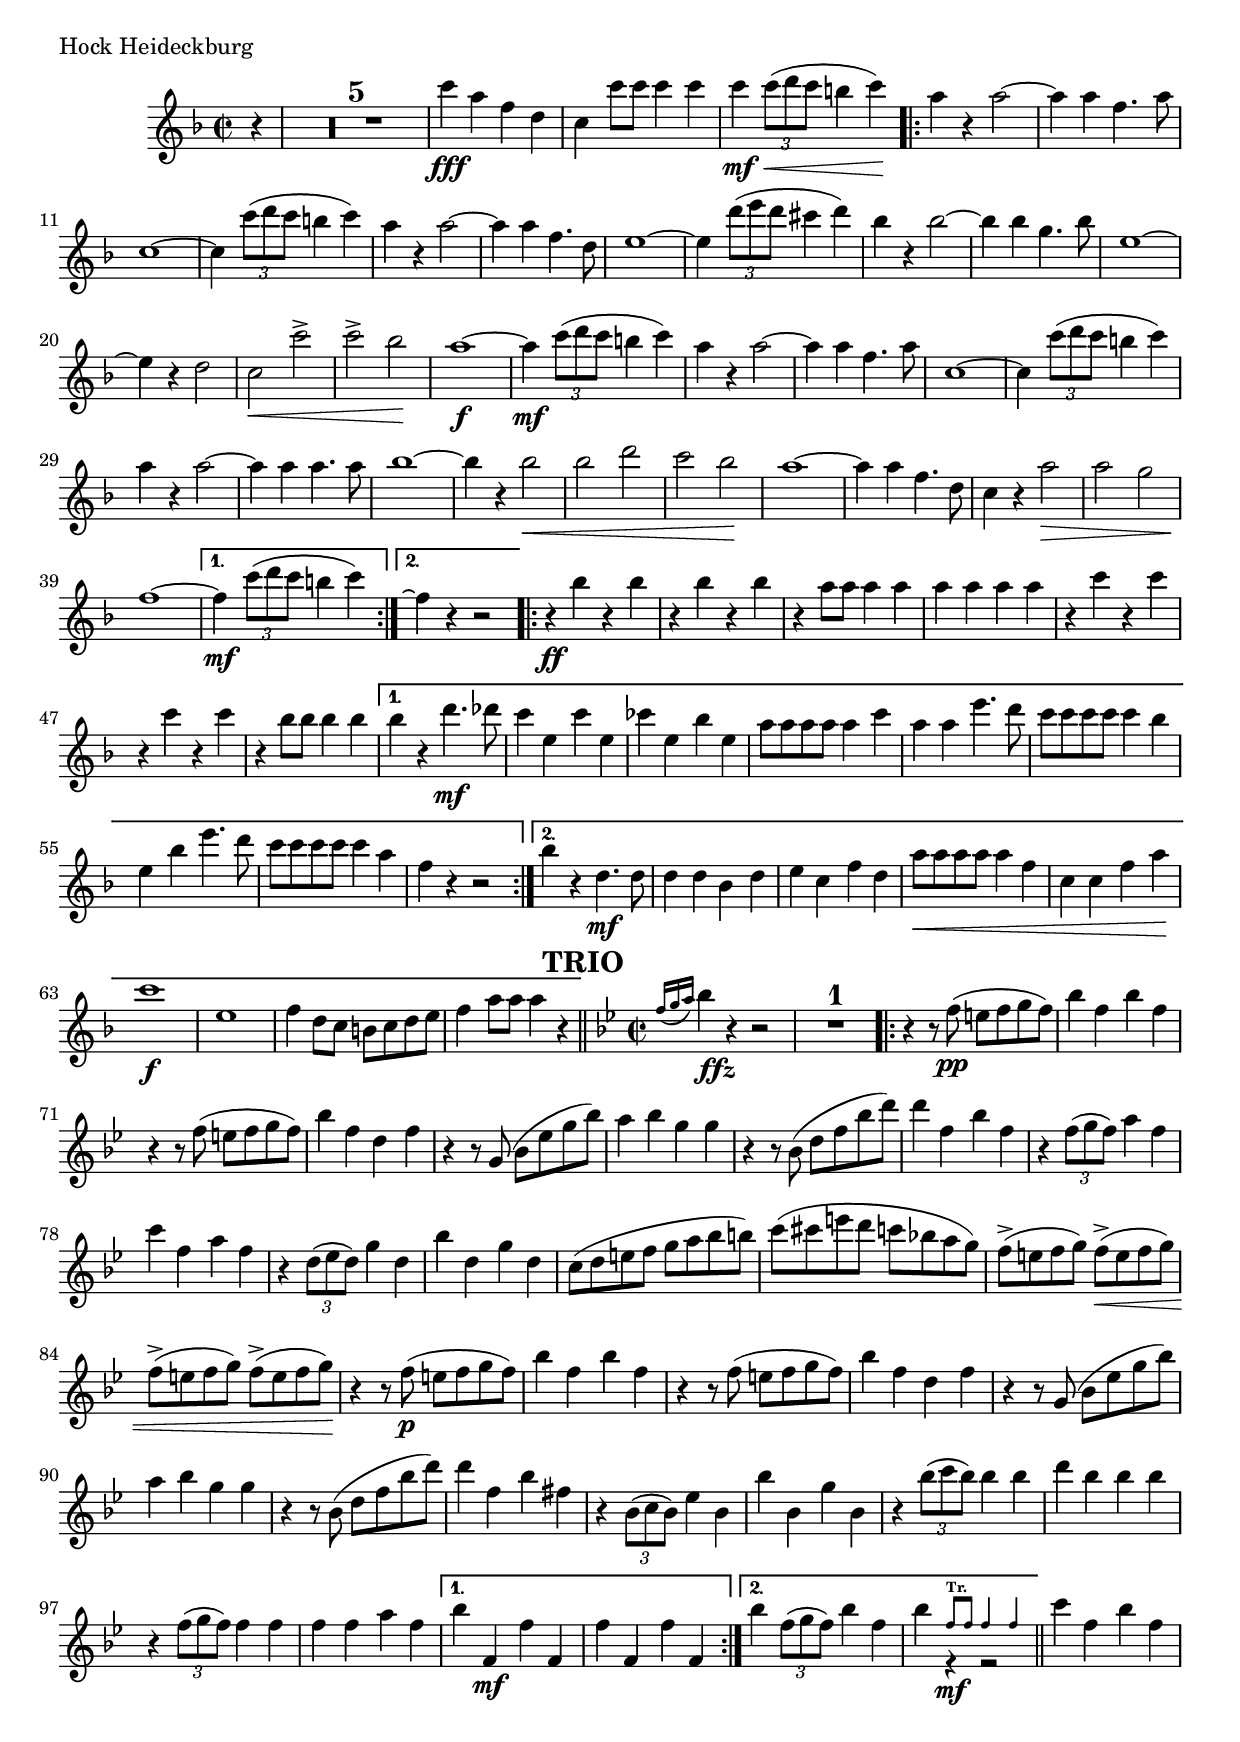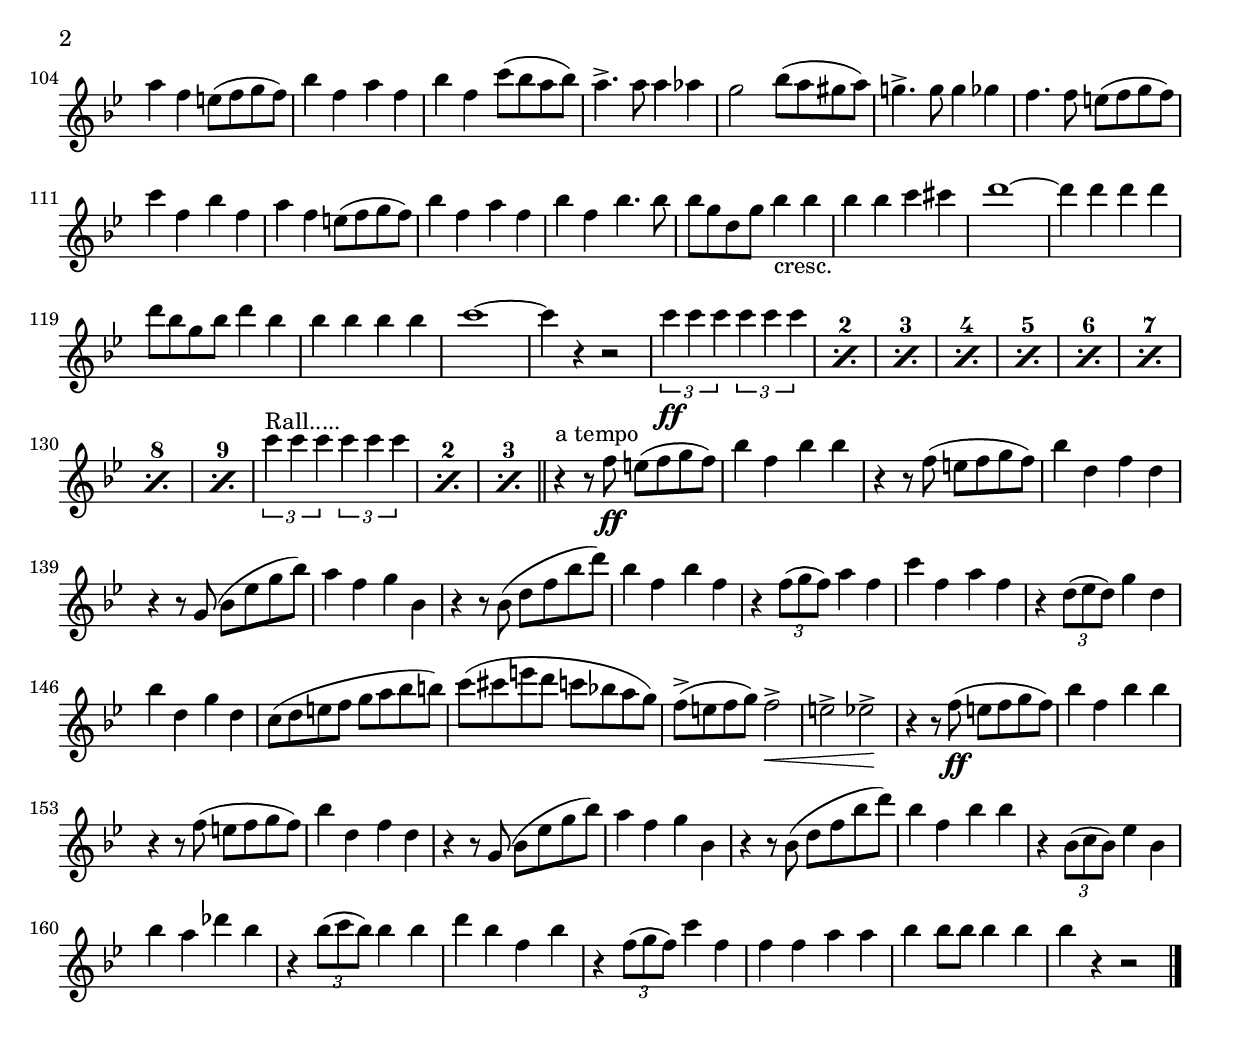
\version "2.22.1"

% When ready to include in collection:	1. Comment out top section with \Include file(s)
%					2. \midi section if present.
%Comment out from here
%{
\include "../../../Includes/Polis_format.ily"

%...to here
%}
  \score {

    % Svenska Polisens Marscher: 1. Hock Heideckburg    
    \relative c'' { 
    	    \key f \major \time 2/2 
    	    \compressEmptyMeasures
    	    \set Score.markFormatter = #format-mark-box-letters
    \partial 4 r4
    R1*5  |  
    c'4\fff a f d      | % 6
    c c'8 c c4 c      | % 7
    c \mf\< \times 2/3{c8( d c  } b4 c\!)      | % 8
    
    \repeat volta 2 {
    	    a r a2~      | % 9
    	    a4 a f4. a8
    	    c,1~      | % 11
    	    c4 \times 2/3{c'8( d c  } b4 c)      | % 12
    	    a r a2~      | % 13
    	    a4 a f4. d8      | % 14
    	    e1~      | % 15
    	    e4 \times 2/3{d'8( e d  } cis4 d)      | % 16
    	    bes r bes2~      | % 17
    	    bes4 bes g4. bes8      | % 18
    	    e,1~      | % 19
    	    e4 r d2      | % 20
    	    c\< c'->      | % 21
    	    c-> bes \!      | % 22
    	    a1~ \f      | % 23
    	    a4 \mf \times 2/3{c8( d c  } b4 c)      | % 24
    	    a r a2~      | % 25
    	    a4 a f4. a8      | % 26
    	    c,1~      | % 27
    	    c4 \times 2/3{c'8( d c  } b4 c)      | % 28
    	    a r a2~      | % 29
    	    a4 a a4. a8      | % 30
    	    bes1~      | % 31
    	    bes4 r bes2 \<      | % 32
    	    bes d      | % 33
    	    c bes \!      | % 34
    	    a1~      | % 35
    	    a4 a f4. d8      | % 36
    	    c4 r a'2 \>      | % 37
    	    a g      | % 38
    	    f1~ \!      | % 39
    } % end repeat
    \alternative {
    	    {f4 \mf \times 2/3{c'8( d c  } b4 c) |} %40
    	    {f,\repeatTie  r r2 |}	 %41
    } % end alternatives
    
    \repeat volta 2 { %startrep 
    	    r4 \ff bes r bes | % 42
    	    r4 bes r bes	| % 43
    	    r4 a8 a a4 a      | % 44
    	    a a a a      | % 45
    	    r c r c      | % 46
    	    r c r c      | % 47
    	    r bes8 bes bes4 bes      | % 48
    } % end repeat
    \alternative {
    	    {bes r d4. \mf des8      | % 49
    	    c4 e, c' e,		| %50
    	    ces'4 e, bes' e,      | % 51
    	    a8 a a a a4 c      | % 52
    	    a a e'4. d8      | % 53
    	    c c c c c4 bes      | % 54
    	    e, bes' e4. d8      | % 55
    	    c c c c c4 a      | % 56
    	    f r r2      | % 57
    	    }
    	    {bes4 r d,4. \mf d8      | % 58
    	    d4 d bes d 	| %59
    	    e4 c f d      | % 60
    	    a'8 \< a a a a4 f      | % 61
    	    c c f a \!      | % 62
    	    c1 \f      | % 63
    	    e,      | % 64
    	    f4 d8 c b c d e      | % 65
    	    f4 a8 a a4 r      | % 66
    	    \bar "||"
    	    }
    } % end alternatives
    
    \time 2/2 \key bes \major
    \mark \markup {\bold  "TRIO"}
    \grace{\stemUp f16 [( g a ) ]  } 
    \stemNeutral bes4_\markup{\dynamic ffz} r4 r2      | % 67
    R1^\markup{\normalsize\number 1}	 | % 68
    
    \repeat volta 2 { %startrep
    	    r4 r8 f( \pp e f g f)      | % 69
    	    bes4 f bes f    | % 70
    	    r4 r8 f( e f g f)      | % 71
    	    bes4 f d f      | % 72
    	    r r8 g,( bes ees g bes)      | % 73
    	    a4 bes g g      | % 74
    	    r r8 bes, ( d f bes d)      | % 75
    	    d4 f, bes f      | % 76
    	    r \times 2/3{f8( g f)  } a4 f      | % 77
    	    c' f, a f      | % 78
    	    r \times 2/3{d8( ees d)  } g4 d      | % 79
    	    bes' d, g d      | % 80
    	    c8 (d e f g8 a bes b)      | % 81
    	    c( cis e d c bes! a g)      | % 82
    	    f-> ( e f g) f->\< ( e f g)      | % 83
    	    f-> ( e f g) f-> ( e f g) \!      | % 84
    	    r4 r8 f( \p e f g f)      | % 85
    	    bes4 f bes f      | % 86
    	    r r8 f( e f g f)      | % 87
    	    bes4 f d f      | % 88
    	    r r8 g,( bes ees g bes)      | % 89
    	    a4 bes g g      | % 90
    	    r r8 bes, ( d f bes d)      | % 91
    	    d4 f, bes fis      | % 92
    	    r \times 2/3{bes,8( c bes)  } ees4 bes      | % 93
    	    bes' bes, g' bes,      | % 94
    	    r \times 2/3{bes'8( c bes)  } bes4 bes      | % 95
    	    d bes bes bes      | % 96
    	    r \times 2/3{f8( g f)  } f4 f      | % 97
    	    f f a f      | % 98    
    } % end repeat
    \alternative{
    	    {bes f,\mf f' f,        | % 99
    	     f' f, f' f,	|} % 100
    	    {bes'4 \times 2/3{f8( g f)  } bes4 f |bes   % 101
    	    	    
    	    <<{\set fontSize = #-4  % make note heads smaller
    	      f8^\markup {\bold {Tr.}}  f f4 f  | % 102
    	       \unset fontSize } % return to default size
    	    \\
    		{r4\mf r2 \bar "||"} >>
    	    }
    } %close alternatives
    
    c'4 f, bes f      | % 103
    a f e8( f g f)  | % 104
    bes4 f a f      | % 105
    bes f c'8( bes a bes)      | % 106
    a4.-> a8 a4 aes      | % 107
    g2 bes8( a gis a)      | % 108
    g!4.-> g8 g4 ges      | % 109
    f4. f8 e( f g f)      | % 110
    c'4 f, bes f      | % 111
    a f e8( f g f)      | % 112
    bes4 f a f      | % 113
    bes f bes4. bes8      | % 114
    bes g d g bes4 _\markup{"cresc."} bes      | % 115
    bes bes c cis      | % 116
    d1~      | % 117
    d4 d d d      | % 118
    d8 bes g bes d4 bes      | % 119
    bes bes bes bes      | % 120
    c1~      | % 121
    c4 r r2      | % 122
    \set countPercentRepeats = ##t
    \repeat percent 9
    {\times 2/3{c4\ff  c c  } \times 2/3{c c c  }} % 129
    \repeat percent 3
    {\times 2/3{c4^\markup {Rall.....}  c c  } \times 2/3{c c c  }}
    \bar "||"
    r4^\markup {a tempo} r8 f,\ff e (f g f)     | % 134
    bes4 f bes4 bes | % 135
    r r8 f (e f g f) | % 136
    bes4 d, f d | % 137
    r r8 g, (bes ees g bes) | % 138
    a4 f g bes, | % 139
    r r8 bes (d f bes d) | % 140
    bes4 f bes f      | % 141
    r \times 2/3{f8 (g f)} a4 f | % 142
    c' f, a f      | % 142
    r \times 2/3{d8 (ees d)} g4 d     | % 144
    bes' d, g d | % 145
    c8 (d e f g a bes b)  | % 146
    c (cis e d c bes! a g) | % 147
    f-> (e f g) f2->\<      | % 148
    e->  ees->  \!      | % 149
    r4 r8 f\ff (e f g f)      | % 150
    bes4 f bes bes | % 151
    r r8 f (e f g f) | % 152
    bes4 d, f d | % 153
    r r8 g, (bes ees g bes) | % 154
    a4 f g bes, | % 155
    r r8 bes (d f bes d) | % 156
    bes4 f bes bes | % 157
    r \times 2/3{bes,8 (c bes)} ees4 bes | % 158
    bes'4 a des bes | % 159
    r \times 2/3{bes8 (c bes)} bes4 bes | % 160
    d bes f bes | % 161
    r \times 2/3{f8 (g f)} c'4 f, | % 162
    f f a a | % 163
    bes bes8 bes bes4 bes      | % 164
    bes r r2 \bar "|."    
    
    }%end relative
    \header {
    	    piece = "Hock Heideckburg"
    	    composer = "R. Herzer Op10"
    	}
  }%end score
